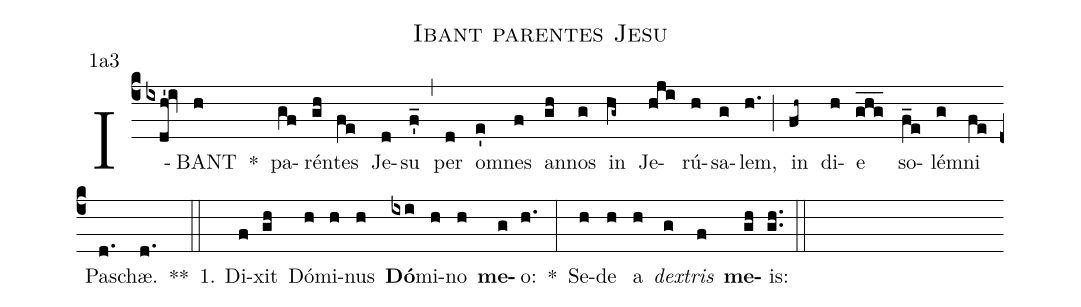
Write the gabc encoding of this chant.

name:Ibant parentes Jesu;
office-part:Antiphona;
mode:1;
annotation:1a3;
%%
(c4) I(ixdh'!iv)BANT(h) *() pa(gf)rén(gh)tes(fe) Je(d)su(f'_) (,) per(d) o(e')mnes(f) an(gh)nos(g) in(hg~) Je(hji)rú(h)sa(g)lem,(h.) (;) in(fh~) di(h)e(ghg___) so(f_e)lé(g)mni(fe) Pa(d.)schæ.(d.) **(::)
1. Di(f)xit(gh) Dó(h)mi(h)nus(h) <b>Dó</b>(ixi)mi(h)no(h) <b>me</b>(g)o:(h.) *(:) Se(h)de(h) a(h) <i>dex</i>(g)<i>tris</i>(f) <b>me</b>(gh)is:(gh..) (::)
